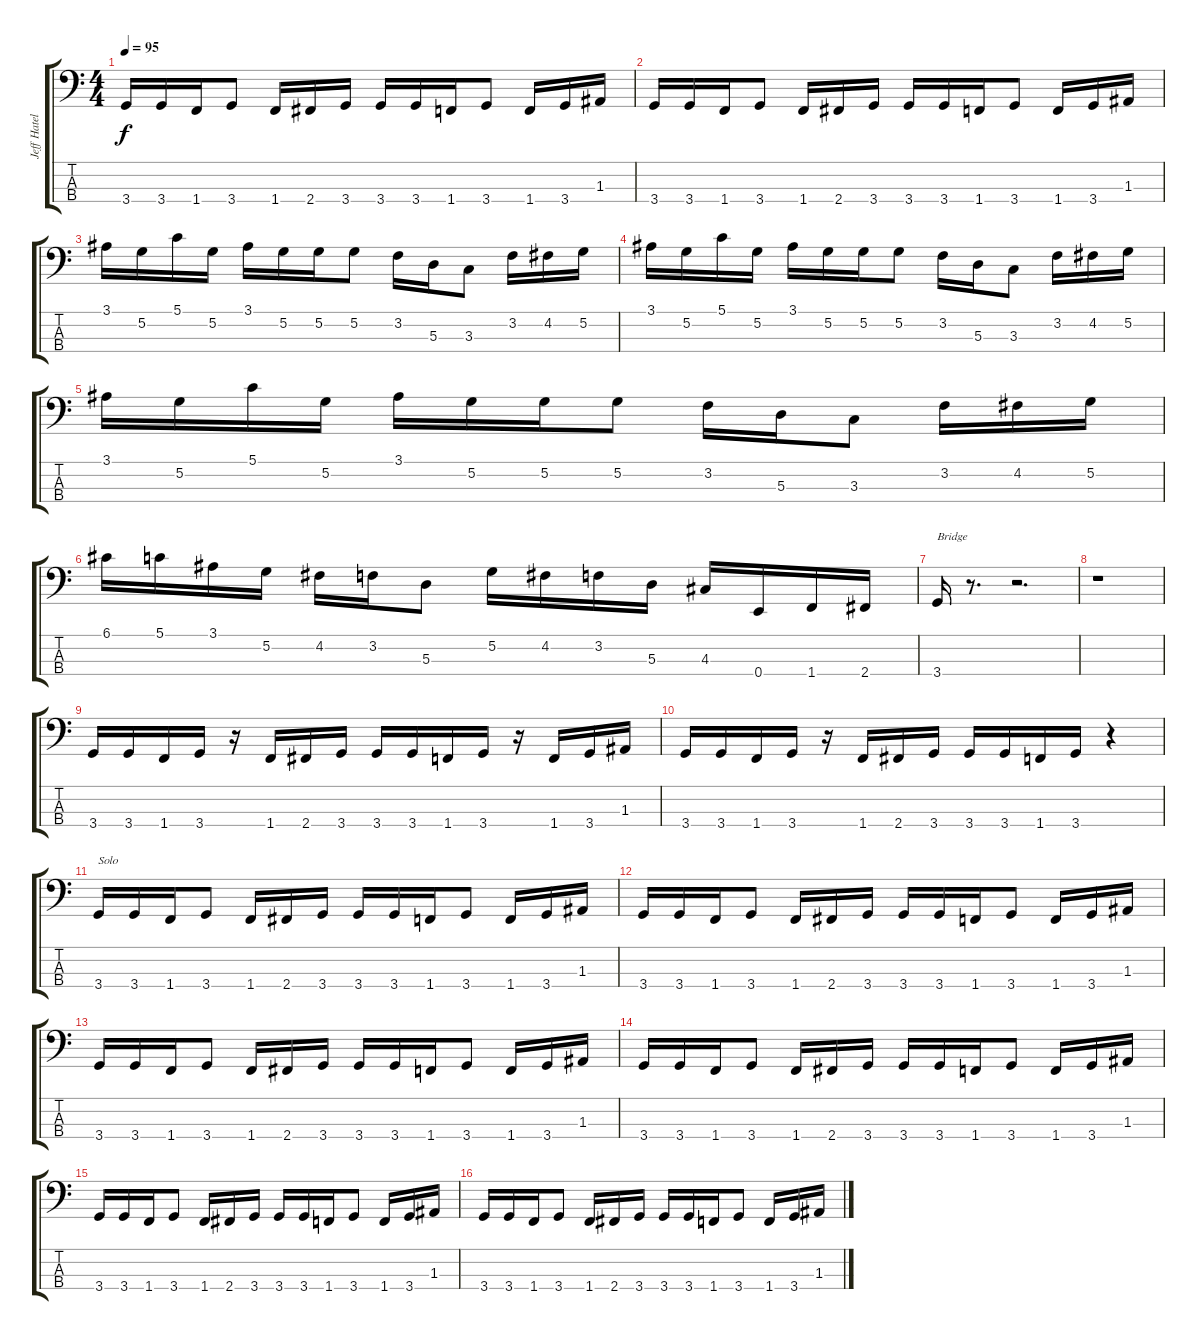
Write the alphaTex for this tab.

\track ("Jeff Hateley" "Jeff Hatel") {instrument electricbasspick}
\staff {score tabs}
\tuning (G2 D2 A1 E1) {hide}
\ts (4 4)
\tempo 95
\clef f4
\ks c
3.4.16{dy f} 3.4.16 1.4.16 3.4.8 1.4.16 2.4.16 3.4.16 3.4.16 3.4.16 1.4.16 3.4.8 1.4.16 3.4.16 1.3.16 |
3.4.16 3.4.16 1.4.16 3.4.8 1.4.16 2.4.16 3.4.16 3.4.16 3.4.16 1.4.16 3.4.8 1.4.16 3.4.16 1.3.16 |
3.1.16 5.2.16 5.1.16 5.2.16 3.1.16 5.2.16 5.2.16 5.2.8 3.2.16 5.3.16 3.3.8 3.2.16 4.2.16 5.2.16 |
3.1.16 5.2.16 5.1.16 5.2.16 3.1.16 5.2.16 5.2.16 5.2.8 3.2.16 5.3.16 3.3.8 3.2.16 4.2.16 5.2.16 |
3.1.16 5.2.16 5.1.16 5.2.16 3.1.16 5.2.16 5.2.16 5.2.8 3.2.16 5.3.16 3.3.8 3.2.16 4.2.16 5.2.16 |
6.1.16 5.1.16 3.1.16 5.2.16 4.2.16 3.2.16 5.3.8 5.2.16 4.2.16 3.2.16 5.3.16 4.3.16 0.4.16 1.4.16 2.4.16 |
3.4.16{txt "Bridge"} r.8{d} r.2{d} |
r.1 |
3.4.16 3.4.16 1.4.16 3.4.16 r.16 1.4.16 2.4.16 3.4.16 3.4.16 3.4.16 1.4.16 3.4.16 r.16 1.4.16 3.4.16 1.3.16 |
3.4.16 3.4.16 1.4.16 3.4.16 r.16 1.4.16 2.4.16 3.4.16 3.4.16 3.4.16 1.4.16 3.4.16 r.4 |
3.4.16{txt "Solo"} 3.4.16 1.4.16 3.4.8 1.4.16 2.4.16 3.4.16 3.4.16 3.4.16 1.4.16 3.4.8 1.4.16 3.4.16 1.3.16 |
3.4.16 3.4.16 1.4.16 3.4.8 1.4.16 2.4.16 3.4.16 3.4.16 3.4.16 1.4.16 3.4.8 1.4.16 3.4.16 1.3.16 |
3.4.16 3.4.16 1.4.16 3.4.8 1.4.16 2.4.16 3.4.16 3.4.16 3.4.16 1.4.16 3.4.8 1.4.16 3.4.16 1.3.16 |
3.4.16 3.4.16 1.4.16 3.4.8 1.4.16 2.4.16 3.4.16 3.4.16 3.4.16 1.4.16 3.4.8 1.4.16 3.4.16 1.3.16 |
3.4.16 3.4.16 1.4.16 3.4.8 1.4.16 2.4.16 3.4.16 3.4.16 3.4.16 1.4.16 3.4.8 1.4.16 3.4.16 1.3.16 |
3.4.16 3.4.16 1.4.16 3.4.8 1.4.16 2.4.16 3.4.16 3.4.16 3.4.16 1.4.16 3.4.8 1.4.16 3.4.16 1.3.16
